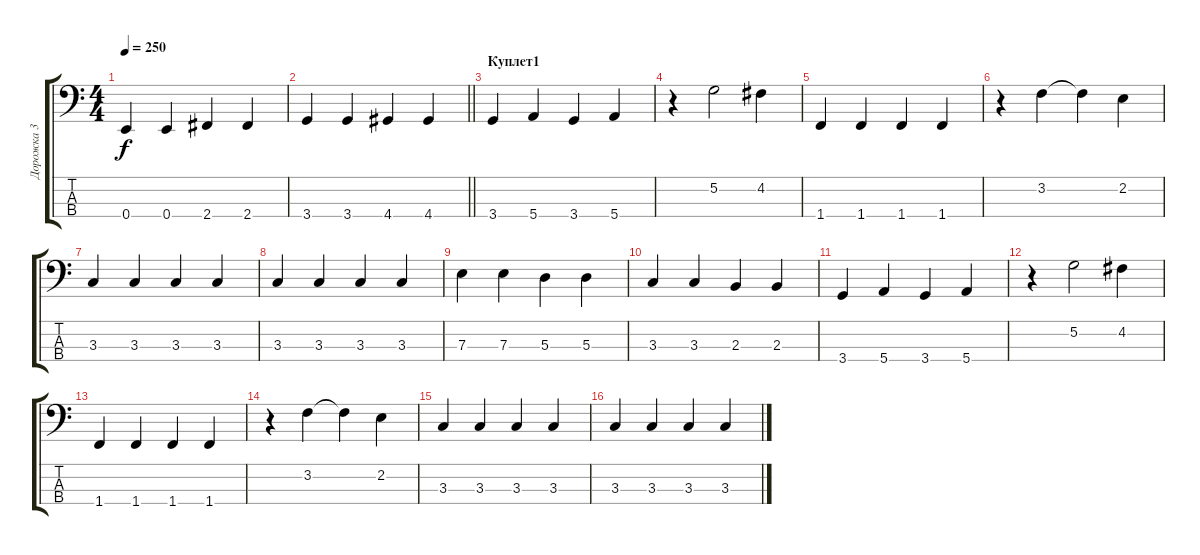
\track ("Дорожка 3" "Дорожка 3") {instrument electricbassfinger}
\staff {score tabs}
\tuning (G2 D2 A1 E1) {hide}
\ts (4 4)
\tempo 250
\clef f4
\ks c
0.4.4{dy f} 0.4.4 2.4.4 2.4.4 |
\barLineRight lightlight
3.4.4 3.4.4 4.4.4 4.4.4 |
\section ("" "Куплет1")
3.4.4 5.4.4 3.4.4 5.4.4 |
r.4 5.2.2 4.2.4 |
1.4.4 1.4.4 1.4.4 1.4.4 |
r.4 3.2.4 3.2{t}.4 2.2.4 |
3.3.4 3.3.4 3.3.4 3.3.4 |
3.3.4 3.3.4 3.3.4 3.3.4 |
7.3.4 7.3.4 5.3.4 5.3.4 |
3.3.4 3.3.4 2.3.4 2.3.4 |
3.4.4 5.4.4 3.4.4 5.4.4 |
r.4 5.2.2 4.2.4 |
1.4.4 1.4.4 1.4.4 1.4.4 |
r.4 3.2.4 3.2{t}.4 2.2.4 |
3.3.4 3.3.4 3.3.4 3.3.4 |
3.3.4 3.3.4 3.3.4 3.3.4
